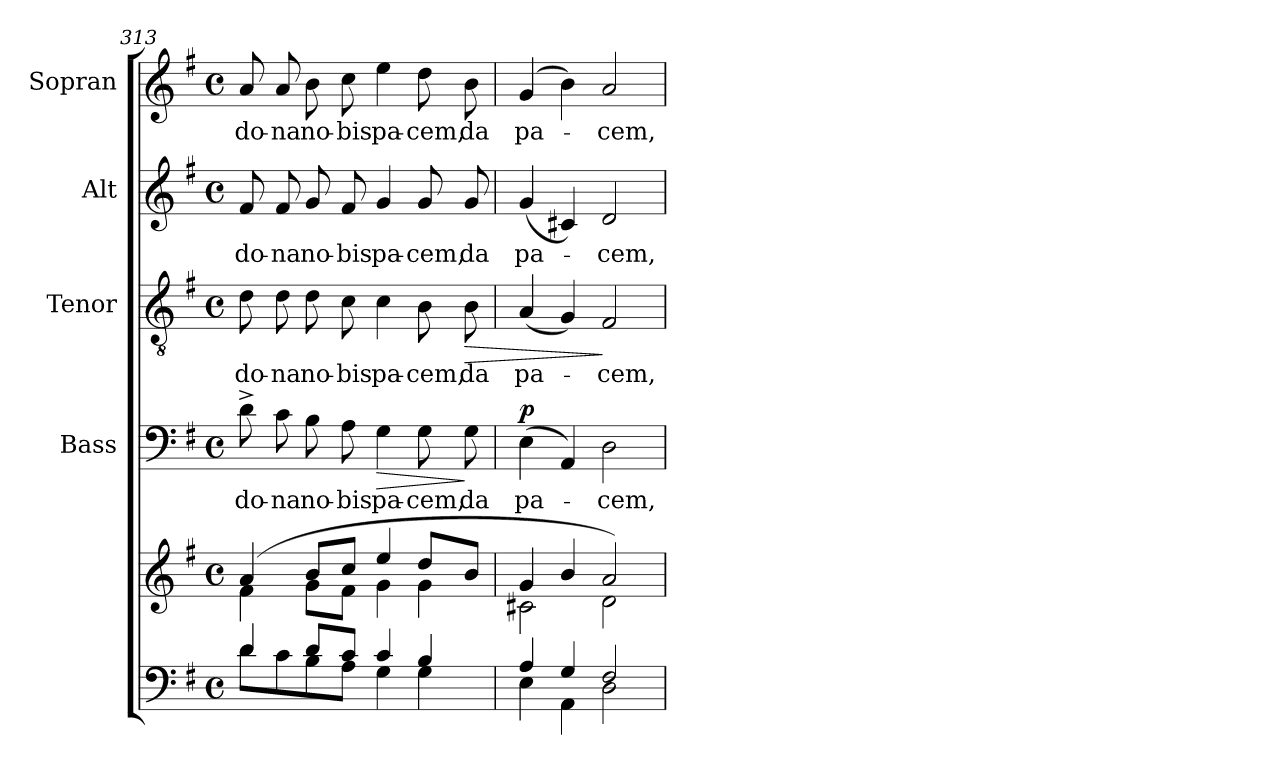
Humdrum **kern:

**kern	**kern	**kern	**text	**dynam	**kern	**text	**dynam	**kern	**text	**kern	**text
*part5	*part5	*part4	*part4	*part4	*part3	*part3	*part3	*part2	*part2	*part1	*part1
*staff6	*staff5	*staff4	*staff4	*staff4	*staff3	*staff3	*staff3	*staff2	*staff2	*staff1	*staff1
*	*	*I"Bass	*	*	*I"Tenor	*	*	*I"Alt	*	*I"Sopran	*
*	*	*I'B.	*	*	*I'T.	*	*	*I'A.	*	*I'S.	*
*clefF4	*clefG2	*clefF4	*	*	*clefGv2	*	*	*clefG2	*	*clefG2	*
*k[f#]	*k[f#]	*k[f#]	*	*	*k[f#]	*	*	*k[f#]	*	*k[f#]	*
*G:	*G:	*G:	*	*	*G:	*	*	*G:	*	*G:	*
*M4/4	*M4/4	*M4/4	*	*	*M4/4	*	*	*M4/4	*	*M4/4	*
*met(c)	*met(c)	*met(c)	*	*	*met(c)	*	*	*met(c)	*	*met(c)	*
=313	=313	=313	=313	=313	=313	=313	=313	=313	=313	=313	=313
*^	*^	*	*	*	*	*	*	*	*	*	*
!	!	!	!	!	!LO:LY:b	!	!	!LO:LY:b	!	!	!LO:LY:b	!	!LO:LY:b
4d!/	8d!\L	(4a!/	4f#!\	8d^>\	do-	.	8d\	do-	.	8f#/	do-	8a/	do-
!	!	!	!	!	!LO:LY:b	!	!	!LO:LY:b	!	!	!LO:LY:b	!	!LO:LY:b
.	8c!\	.	.	8c\	-na	.	8d\	-na	.	8f#/	-na	8a/	-na
!	!	!	!	!	!LO:LY:b	!	!	!LO:LY:b	!	!	!LO:LY:b	!	!LO:LY:b
8d!/L	8B!\	8b!/L	8g!\L	8B\	no-	.	8d\	no-	.	8g/	no-	8b\	no-
!	!	!	!	!	!LO:LY:b	!	!	!LO:LY:b	!	!	!LO:LY:b	!	!LO:LY:b
8c!/J	8A!\J	8cc!/J	8f#!\J	8A\	-bis	.	8c\	-bis	.	8f#/	-bis	8cc\	-bis
!	!	!	!	!	!LO:LY:b	!LO:HP:b	!	!LO:LY:b	!	!	!LO:LY:b	!	!LO:LY:b
4c!/	4G!\	4ee!/	4g!\	4G\	pa-	>	4c\	pa-	.	4g/	pa-	4ee\	pa-
!	!	!	!	!	!LO:LY:b	!	!	!LO:LY:b	!	!	!LO:LY:b	!	!LO:LY:b
4B!/	4G!\	8dd!/L	4g!\	8G\	-cem,	.	8B\	-cem,	.	8g/	-cem,	8dd\	-cem,
!	!	!	!	!	!LO:LY:b	!	!	!LO:LY:b	!LO:HP:b	!	!LO:LY:b	!	!LO:LY:b
.	.	8b!/J	.	8G\	da	]	8B\	da	>	8g/	da	8b\	da
=314	=314	=314	=314	=314	=314	=314	=314	=314	=314	=314	=314	=314	=314
!	!	!	!	!	!LO:LY:b	!LO:DY:a	!	!LO:LY:b	!	!	!LO:LY:b	!	!LO:LY:b
4A!/	4E!\	4g!/	2c#X!\	(>4E\	pa-	p	(<4A/	pa-	.	(<4g/	pa-	(4g/	pa-
4G!/	4AA!\	4b!/	.	4AA/)	.	.	4G/)	.	.	4c#X/)	.	4b\)	.
!	!	!	!	!	!LO:LY:b	!	!	!LO:LY:b	!	!	!LO:LY:b	!	!LO:LY:b
2F#!/	2D!\	2a!/)	2d!\	2D\	-cem,	.	2F#/	-cem,	]	2d/	-cem,	2a/	-cem,
*v	*v	*	*	*	*	*	*	*	*	*	*	*	*
*	*v	*v	*	*	*	*	*	*	*	*	*	*
=	=	=	=	=	=	=	=	=	=	=	=
*-	*-	*-	*-	*-	*-	*-	*-	*-	*-	*-	*-
